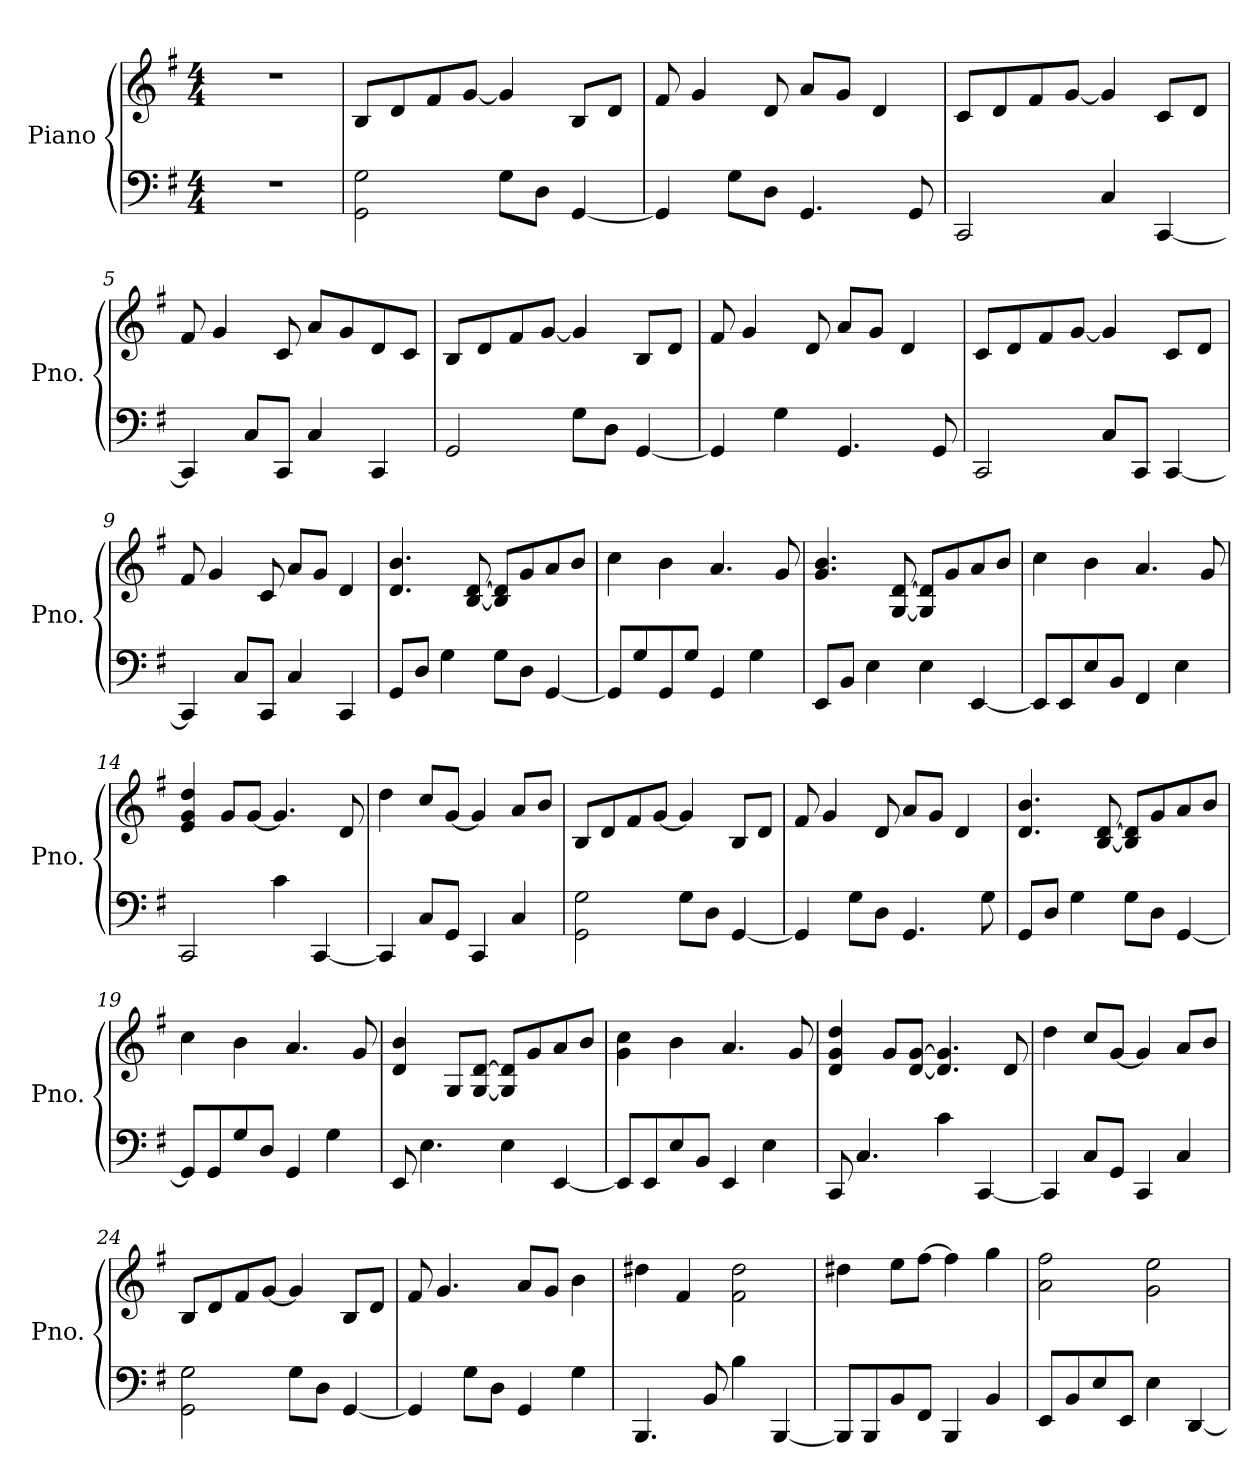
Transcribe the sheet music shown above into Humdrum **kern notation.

**kern	**kern
*part1	*part1
*staff2	*staff1
*I"Piano	*
*I'Pno.	*
*clefF4	*clefG2
*k[f#]	*k[f#]
*M4/4	*M4/4
*MM116	*MM116
=1	=1
1r	1r
=2	=2
2GG\ 2G\	8B/L
.	8d/
.	8f#/
.	[8g/J
8G\L	4g/]
8D\J	.
[4GG/	8B/L
.	8d/J
=3	=3
4GG/]	8f#/
.	4g/
8G\L	.
8D\J	8d/
4.GG/	8a/L
.	8g/J
.	4d/
8GG/	.
=4	=4
2CC/	8c/L
.	8d/
.	8f#/
.	[8g/J
4C/	4g/]
[4CC/	8c/L
.	8d/J
!!LO:LB:g=z
=5	=5
4CC/]	8f#/
.	4g/
8C/L	.
8CC/J	8c/
4C/	8a/L
.	8g/
4CC/	8d/
.	8c/J
=6	=6
2GG/	8B/L
.	8d/
.	8f#/
.	[8g/J
8G\L	4g/]
8D\J	.
[4GG/	8B/L
.	8d/J
=7	=7
4GG/]	8f#/
.	4g/
4G\	.
.	8d/
4.GG/	8a/L
.	8g/J
.	4d/
8GG/	.
=8	=8
2CC/	8c/L
.	8d/
.	8f#/
.	[8g/J
8C/L	4g/]
8CC/J	.
[4CC/	8c/L
.	8d/J
!!LO:LB:g=z
=9	=9
4CC/]	8f#/
.	4g/
8C/L	.
8CC/J	8c/
4C/	8a/L
.	8g/J
4CC/	4d/
=10	=10
8GG/L	4.d/ 4.b/
8D/J	.
4G\	.
.	[8B/ [8d/
8G\L	8B/] 8d/]L
8D\J	8g/
[4GG/	8a/
.	8b/J
=11	=11
8GG/L]	4cc\
8G/	.
8GG/	4b\
8G/J	.
4GG/	4.a/
4G\	.
.	8g/
=12	=12
8EE/L	4.g/ 4.b/
8BB/J	.
4E\	.
.	[8G/ [8d/
4E\	8G/] 8d/]L
.	8g/
[4EE/	8a/
.	8b/J
!!LO:LB:g=z
=13	=13
8EE/L]	4cc\
8EE/	.
8E/	4b\
8BB/J	.
4FF#/	4.a/
4E\	.
.	8g/
=14	=14
2CC/	4e/ 4g/ 4dd/
.	8g/L
.	[8g/J
4c\	4.g/]
[4CC/	.
.	8d/
=15	=15
4CC/]	4dd\
8C/L	8cc/L
8GG/J	[8g/J
4CC/	4g/]
4C/	8a/L
.	8b/J
=16	=16
2GG\ 2G\	8B/L
.	8d/
.	8f#/
.	[8g/J
8G\L	4g/]
8D\J	.
[4GG/	8B/L
.	8d/J
!!LO:LB:g=z
=17	=17
4GG/]	8f#/
.	4g/
8G\L	.
8D\J	8d/
4.GG/	8a/L
.	8g/J
.	4d/
8G\	.
=18	=18
8GG/L	4.d/ 4.b/
8D/J	.
4G\	.
.	[8B/ [8d/
8G\L	8B/] 8d/]L
8D\J	8g/
[4GG/	8a/
.	8b/J
=19	=19
8GG/L]	4cc\
8GG/	.
8G/	4b\
8D/J	.
4GG/	4.a/
4G\	.
.	8g/
=20	=20
8EE/	4d/ 4b/
4.E\	.
.	8G/L
.	[8G/ [8d/J
4E\	8G/] 8d/]L
.	8g/
[4EE/	8a/
.	8b/J
!!LO:PB:g=z
=21	=21
8EE/L]	4g\ 4cc\
8EE/	.
8E/	4b\
8BB/J	.
4EE/	4.a/
4E\	.
.	8g/
=22	=22
8CC/	4d/ 4g/ 4dd/
4.C/	.
.	8g/L
.	[8d/ [8g/J
4c\	4.d/] 4.g/]
[4CC/	.
.	8d/
=23	=23
4CC/]	4dd\
8C/L	8cc/L
8GG/J	[8g/J
4CC/	4g/]
4C/	8a/L
.	8b/J
=24	=24
2GG\ 2G\	8B/L
.	8d/
.	8f#/
.	[8g/J
8G\L	4g/]
8D\J	.
[4GG/	8B/L
.	8d/J
!!LO:LB:g=z
=25	=25
4GG/]	8f#/
.	4.g/
8G\L	.
8D\J	.
4GG/	8a/L
.	8g/J
4G\	4b\
=26	=26
4.BBB/	4dd#X\
.	4f#/
8BB/	.
4B\	2f#\ 2dd#\
[4BBB/	.
=27	=27
8BBB/L]	4dd#X\
8BBB/	.
8BB/	8ee\L
8FF#/J	[8ff#\J
4BBB/	4ff#\]
4BB/	4gg\
=28	=28
8EE/L	2a\ 2ff#\
8BB/	.
8E/	.
8EE/J	.
4E\	2g\ 2ee\
[4DD/	.
=	=
*-	*-
